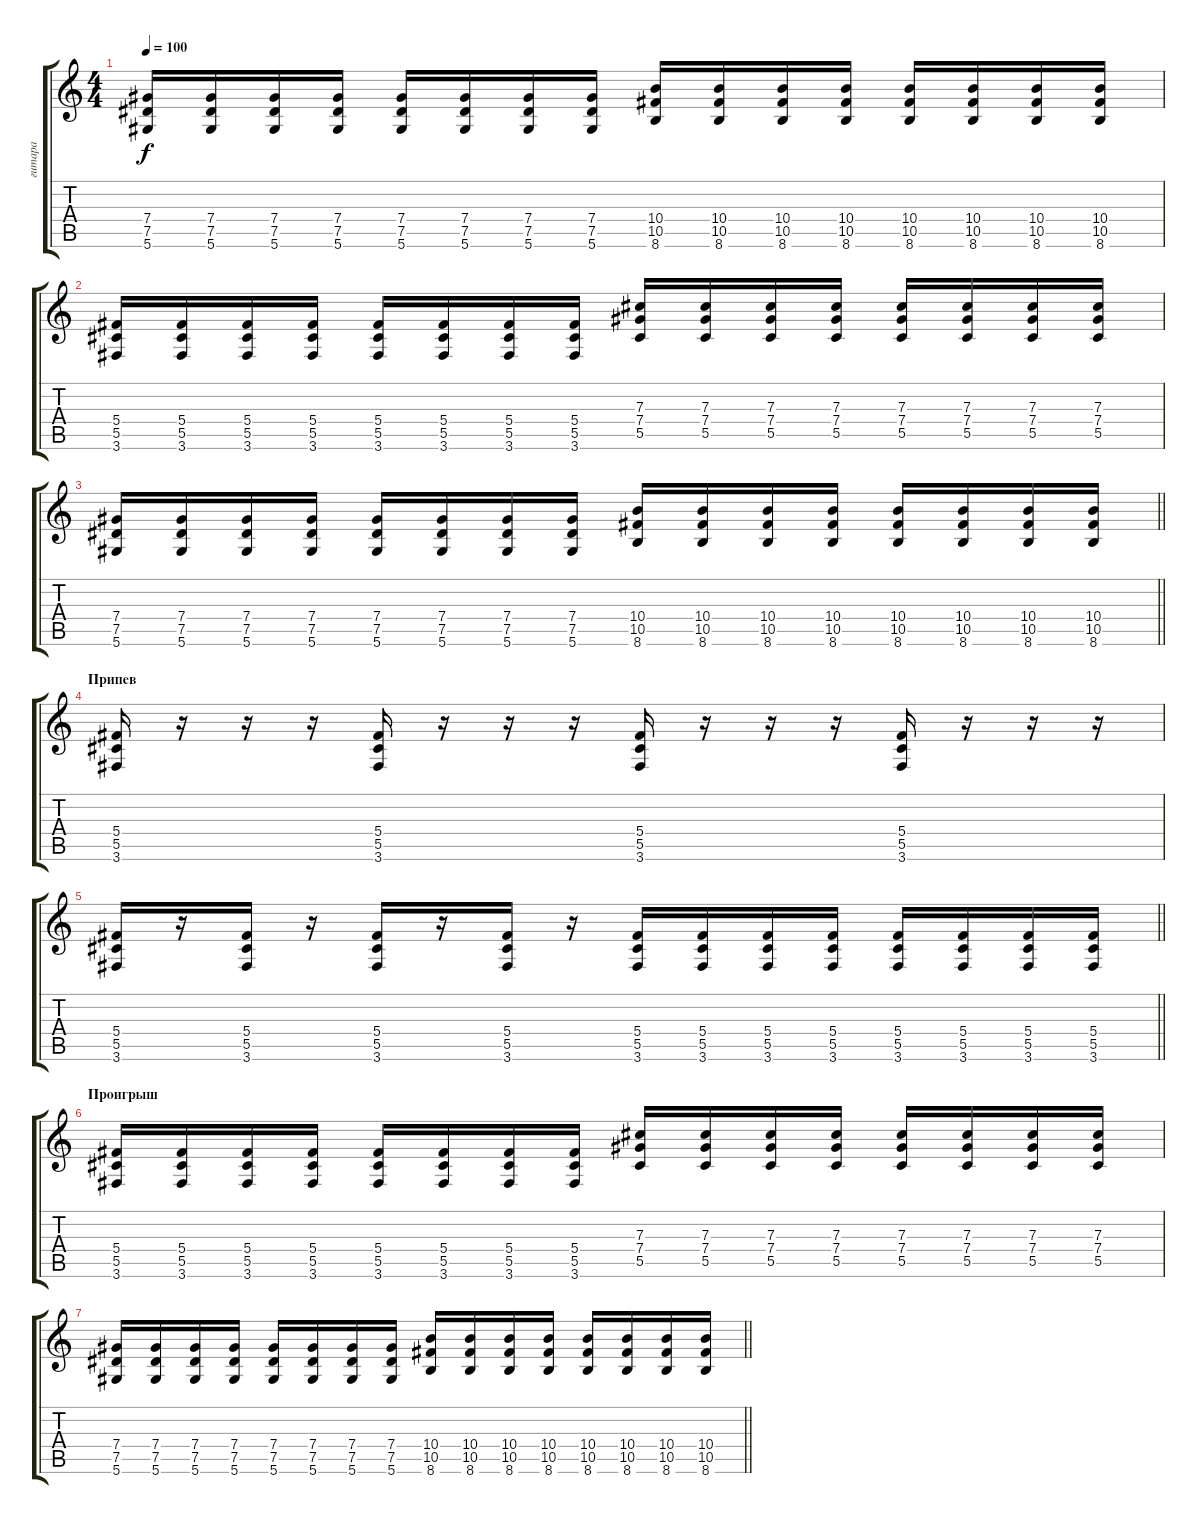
\track ("гитара" "гитара") {instrument distortionguitar}
\staff {score tabs}
\tuning (Eb4 Bb3 Gb3 Db3 Ab2 Eb2) {hide}
\ts (4 4)
\tempo 100
\clef g2
\ks c
(7.4 7.5 5.6).16{dy f} (7.4 7.5 5.6).16 (7.4 7.5 5.6).16 (7.4 7.5 5.6).16 (7.4 7.5 5.6).16 (7.4 7.5 5.6).16 (7.4 7.5 5.6).16 (7.4 7.5 5.6).16 (10.4 10.5 8.6).16 (10.4 10.5 8.6).16 (10.4 10.5 8.6).16 (10.4 10.5 8.6).16 (10.4 10.5 8.6).16 (10.4 10.5 8.6).16 (10.4 10.5 8.6).16 (10.4 10.5 8.6).16 |
(5.4 5.5 3.6).16 (5.4 5.5 3.6).16 (5.4 5.5 3.6).16 (5.4 5.5 3.6).16 (5.4 5.5 3.6).16 (5.4 5.5 3.6).16 (5.4 5.5 3.6).16 (5.4 5.5 3.6).16 (7.3 7.4 5.5).16 (7.3 7.4 5.5).16 (7.3 7.4 5.5).16 (7.3 7.4 5.5).16 (7.3 7.4 5.5).16 (7.3 7.4 5.5).16 (7.3 7.4 5.5).16 (7.3 7.4 5.5).16 |
\barLineRight lightlight
(7.4 7.5 5.6).16 (7.4 7.5 5.6).16 (7.4 7.5 5.6).16 (7.4 7.5 5.6).16 (7.4 7.5 5.6).16 (7.4 7.5 5.6).16 (7.4 7.5 5.6).16 (7.4 7.5 5.6).16 (10.4 10.5 8.6).16 (10.4 10.5 8.6).16 (10.4 10.5 8.6).16 (10.4 10.5 8.6).16 (10.4 10.5 8.6).16 (10.4 10.5 8.6).16 (10.4 10.5 8.6).16 (10.4 10.5 8.6).16 |
\section ("" "Припев")
(5.4 5.5 3.6).16 r.16 r.16 r.16 (5.4 5.5 3.6).16 r.16 r.16 r.16 (5.4 5.5 3.6).16 r.16 r.16 r.16 (5.4 5.5 3.6).16 r.16 r.16 r.16 |
\barLineRight lightlight
(5.4 5.5 3.6).16 r.16 (5.4 5.5 3.6).16 r.16 (5.4 5.5 3.6).16 r.16 (5.4 5.5 3.6).16 r.16 (5.4 5.5 3.6).16 (5.4 5.5 3.6).16 (5.4 5.5 3.6).16 (5.4 5.5 3.6).16 (5.4 5.5 3.6).16 (5.4 5.5 3.6).16 (5.4 5.5 3.6).16 (5.4 5.5 3.6).16 |
\section ("" "Проигрыш")
(5.4 5.5 3.6).16 (5.4 5.5 3.6).16 (5.4 5.5 3.6).16 (5.4 5.5 3.6).16 (5.4 5.5 3.6).16 (5.4 5.5 3.6).16 (5.4 5.5 3.6).16 (5.4 5.5 3.6).16 (7.3 7.4 5.5).16 (7.3 7.4 5.5).16 (7.3 7.4 5.5).16 (7.3 7.4 5.5).16 (7.3 7.4 5.5).16 (7.3 7.4 5.5).16 (7.3 7.4 5.5).16 (7.3 7.4 5.5).16 |
\barLineRight lightlight
(7.4 7.5 5.6).16 (7.4 7.5 5.6).16 (7.4 7.5 5.6).16 (7.4 7.5 5.6).16 (7.4 7.5 5.6).16 (7.4 7.5 5.6).16 (7.4 7.5 5.6).16 (7.4 7.5 5.6).16 (10.4 10.5 8.6).16 (10.4 10.5 8.6).16 (10.4 10.5 8.6).16 (10.4 10.5 8.6).16 (10.4 10.5 8.6).16 (10.4 10.5 8.6).16 (10.4 10.5 8.6).16 (10.4 10.5 8.6).16
